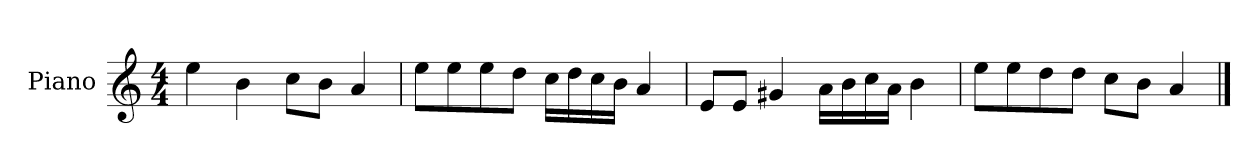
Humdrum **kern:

**kern
*part1
*staff1
*I"Piano
*I'P-no
*clefG2
*k[]
*M4/4
*MM90
=1
4ee\
4b\
8cc\L
8b\J
4a/
=2
8ee\L
8ee\
8ee\
8dd\J
16cc\LL
16dd\
16cc\
16b\JJ
4a/
=3
8e/L
8e/J
4g#X/
16a\LL
16b\
16cc\
16a\JJ
4b\
=4
8ee\L
8ee\
8dd\
8dd\J
8cc\L
8b\J
4a/
==
*-
